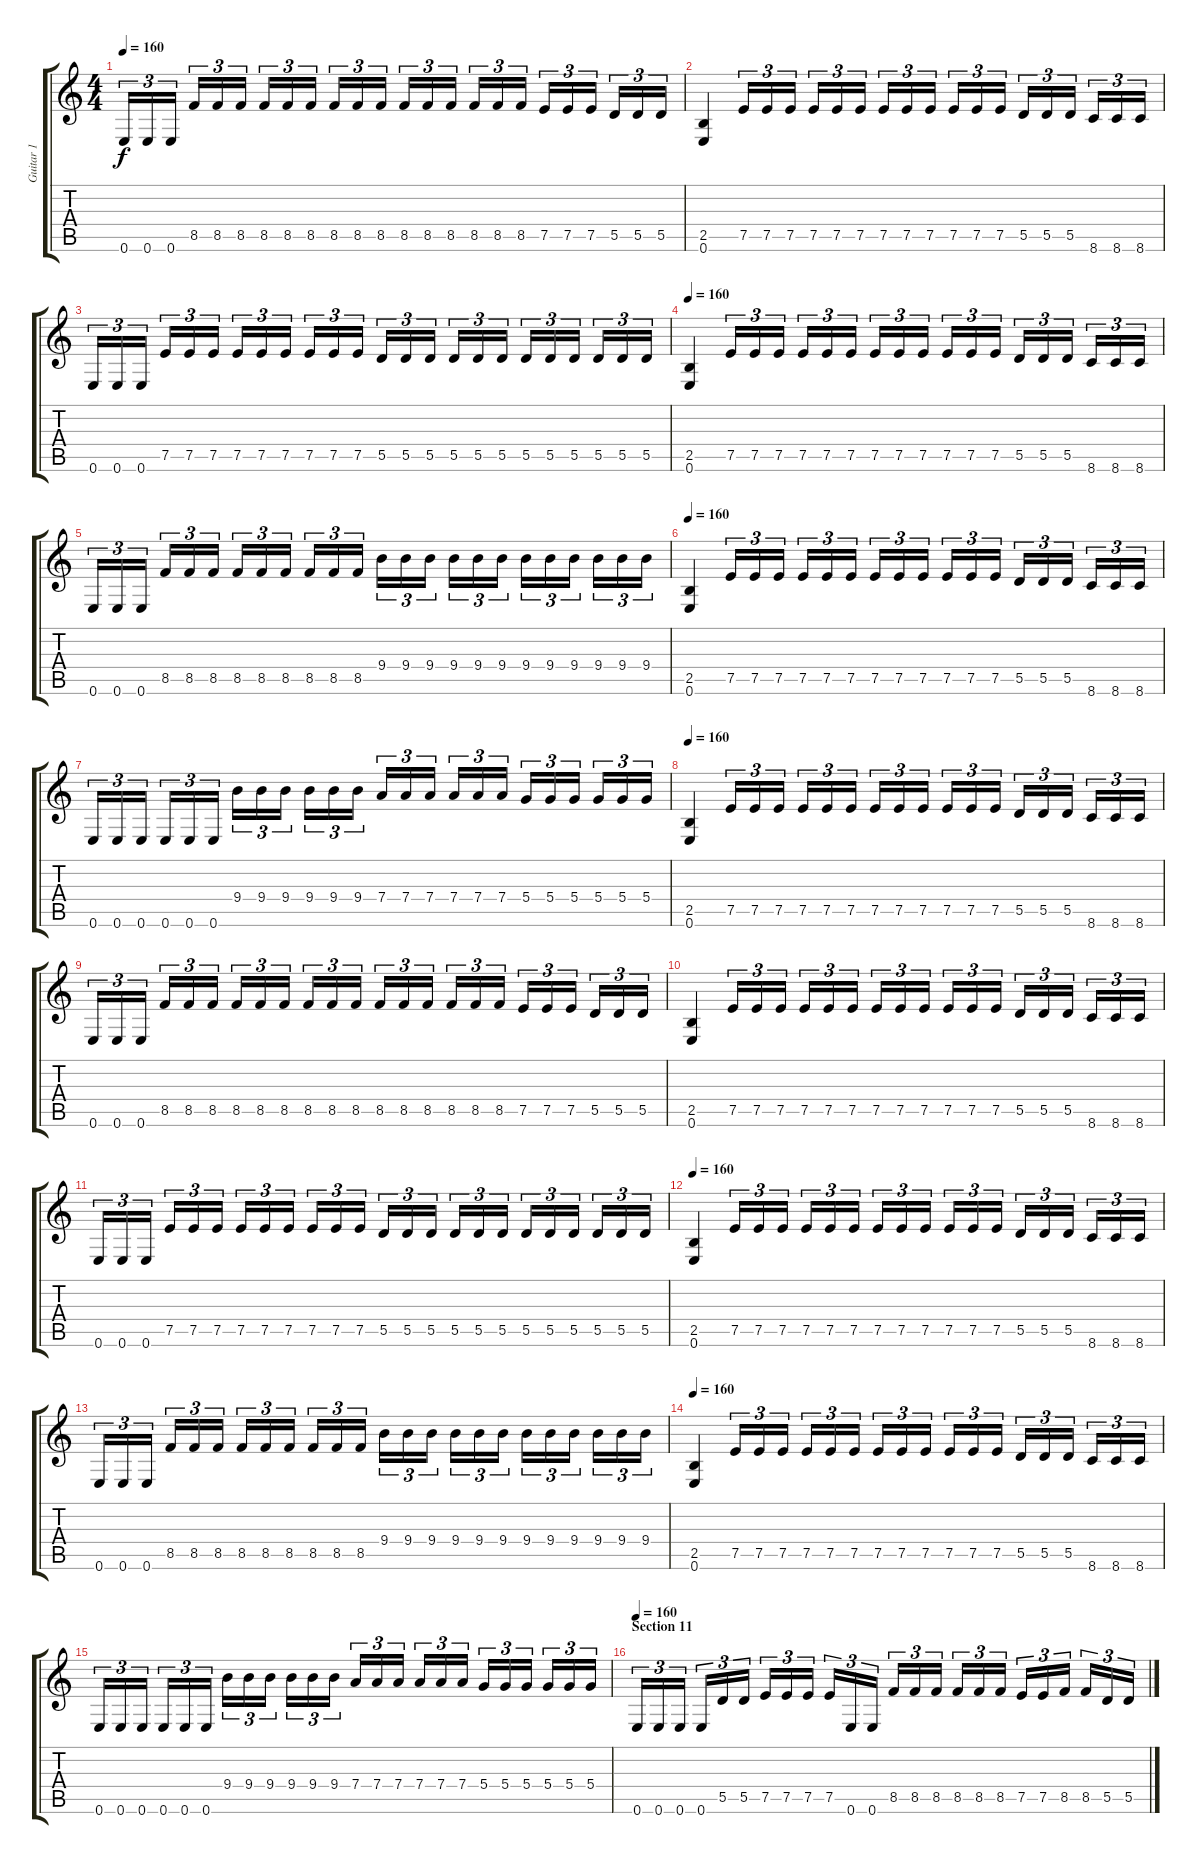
\track ("Guitar 1" "Guitar 1") {instrument distortionguitar}
\staff {score tabs}
\tuning (E4 B3 G3 D3 A2 E2) {hide}
\ts (4 4)
\tempo 160
\clef g2
\ks c
0.6.16{tu (3 2) dy f} 0.6.16{tu (3 2)} 0.6.16{tu (3 2)} 8.5.16{tu (3 2)} 8.5.16{tu (3 2)} 8.5.16{tu (3 2)} 8.5.16{tu (3 2)} 8.5.16{tu (3 2)} 8.5.16{tu (3 2)} 8.5.16{tu (3 2)} 8.5.16{tu (3 2)} 8.5.16{tu (3 2)} 8.5.16{tu (3 2)} 8.5.16{tu (3 2)} 8.5.16{tu (3 2)} 8.5.16{tu (3 2)} 8.5.16{tu (3 2)} 8.5.16{tu (3 2)} 7.5.16{tu (3 2)} 7.5.16{tu (3 2)} 7.5.16{tu (3 2)} 5.5.16{tu (3 2)} 5.5.16{tu (3 2)} 5.5.16{tu (3 2)} |
(2.5 0.6).4 7.5.16{tu (3 2)} 7.5.16{tu (3 2)} 7.5.16{tu (3 2)} 7.5.16{tu (3 2)} 7.5.16{tu (3 2)} 7.5.16{tu (3 2)} 7.5.16{tu (3 2)} 7.5.16{tu (3 2)} 7.5.16{tu (3 2)} 7.5.16{tu (3 2)} 7.5.16{tu (3 2)} 7.5.16{tu (3 2)} 5.5.16{tu (3 2)} 5.5.16{tu (3 2)} 5.5.16{tu (3 2)} 8.6.16{tu (3 2)} 8.6.16{tu (3 2)} 8.6.16{tu (3 2)} |
0.6.16{tu (3 2)} 0.6.16{tu (3 2)} 0.6.16{tu (3 2)} 7.5.16{tu (3 2)} 7.5.16{tu (3 2)} 7.5.16{tu (3 2)} 7.5.16{tu (3 2)} 7.5.16{tu (3 2)} 7.5.16{tu (3 2)} 7.5.16{tu (3 2)} 7.5.16{tu (3 2)} 7.5.16{tu (3 2)} 5.5.16{tu (3 2)} 5.5.16{tu (3 2)} 5.5.16{tu (3 2)} 5.5.16{tu (3 2)} 5.5.16{tu (3 2)} 5.5.16{tu (3 2)} 5.5.16{tu (3 2)} 5.5.16{tu (3 2)} 5.5.16{tu (3 2)} 5.5.16{tu (3 2)} 5.5.16{tu (3 2)} 5.5.16{tu (3 2)} |
\tempo 160
(2.5 0.6).4{volume 13 balance 5 instrument distortionguitar} 7.5.16{tu (3 2)} 7.5.16{tu (3 2)} 7.5.16{tu (3 2)} 7.5.16{tu (3 2)} 7.5.16{tu (3 2)} 7.5.16{tu (3 2)} 7.5.16{tu (3 2)} 7.5.16{tu (3 2)} 7.5.16{tu (3 2)} 7.5.16{tu (3 2)} 7.5.16{tu (3 2)} 7.5.16{tu (3 2)} 5.5.16{tu (3 2)} 5.5.16{tu (3 2)} 5.5.16{tu (3 2)} 8.6.16{tu (3 2)} 8.6.16{tu (3 2)} 8.6.16{tu (3 2)} |
0.6.16{tu (3 2)} 0.6.16{tu (3 2)} 0.6.16{tu (3 2)} 8.5.16{tu (3 2)} 8.5.16{tu (3 2)} 8.5.16{tu (3 2)} 8.5.16{tu (3 2)} 8.5.16{tu (3 2)} 8.5.16{tu (3 2)} 8.5.16{tu (3 2)} 8.5.16{tu (3 2)} 8.5.16{tu (3 2)} 9.4.16{tu (3 2)} 9.4.16{tu (3 2)} 9.4.16{tu (3 2)} 9.4.16{tu (3 2)} 9.4.16{tu (3 2)} 9.4.16{tu (3 2)} 9.4.16{tu (3 2)} 9.4.16{tu (3 2)} 9.4.16{tu (3 2)} 9.4.16{tu (3 2)} 9.4.16{tu (3 2)} 9.4.16{tu (3 2)} |
\tempo 160
(2.5 0.6).4{volume 13 balance 5 instrument distortionguitar} 7.5.16{tu (3 2)} 7.5.16{tu (3 2)} 7.5.16{tu (3 2)} 7.5.16{tu (3 2)} 7.5.16{tu (3 2)} 7.5.16{tu (3 2)} 7.5.16{tu (3 2)} 7.5.16{tu (3 2)} 7.5.16{tu (3 2)} 7.5.16{tu (3 2)} 7.5.16{tu (3 2)} 7.5.16{tu (3 2)} 5.5.16{tu (3 2)} 5.5.16{tu (3 2)} 5.5.16{tu (3 2)} 8.6.16{tu (3 2)} 8.6.16{tu (3 2)} 8.6.16{tu (3 2)} |
0.6.16{tu (3 2)} 0.6.16{tu (3 2)} 0.6.16{tu (3 2)} 0.6.16{tu (3 2)} 0.6.16{tu (3 2)} 0.6.16{tu (3 2)} 9.4.16{tu (3 2)} 9.4.16{tu (3 2)} 9.4.16{tu (3 2)} 9.4.16{tu (3 2)} 9.4.16{tu (3 2)} 9.4.16{tu (3 2)} 7.4.16{tu (3 2)} 7.4.16{tu (3 2)} 7.4.16{tu (3 2)} 7.4.16{tu (3 2)} 7.4.16{tu (3 2)} 7.4.16{tu (3 2)} 5.4.16{tu (3 2)} 5.4.16{tu (3 2)} 5.4.16{tu (3 2)} 5.4.16{tu (3 2)} 5.4.16{tu (3 2)} 5.4.16{tu (3 2)} |
\tempo 160
(2.5 0.6).4{volume 13 balance 5 instrument distortionguitar} 7.5.16{tu (3 2)} 7.5.16{tu (3 2)} 7.5.16{tu (3 2)} 7.5.16{tu (3 2)} 7.5.16{tu (3 2)} 7.5.16{tu (3 2)} 7.5.16{tu (3 2)} 7.5.16{tu (3 2)} 7.5.16{tu (3 2)} 7.5.16{tu (3 2)} 7.5.16{tu (3 2)} 7.5.16{tu (3 2)} 5.5.16{tu (3 2)} 5.5.16{tu (3 2)} 5.5.16{tu (3 2)} 8.6.16{tu (3 2)} 8.6.16{tu (3 2)} 8.6.16{tu (3 2)} |
0.6.16{tu (3 2)} 0.6.16{tu (3 2)} 0.6.16{tu (3 2)} 8.5.16{tu (3 2)} 8.5.16{tu (3 2)} 8.5.16{tu (3 2)} 8.5.16{tu (3 2)} 8.5.16{tu (3 2)} 8.5.16{tu (3 2)} 8.5.16{tu (3 2)} 8.5.16{tu (3 2)} 8.5.16{tu (3 2)} 8.5.16{tu (3 2)} 8.5.16{tu (3 2)} 8.5.16{tu (3 2)} 8.5.16{tu (3 2)} 8.5.16{tu (3 2)} 8.5.16{tu (3 2)} 7.5.16{tu (3 2)} 7.5.16{tu (3 2)} 7.5.16{tu (3 2)} 5.5.16{tu (3 2)} 5.5.16{tu (3 2)} 5.5.16{tu (3 2)} |
(2.5 0.6).4 7.5.16{tu (3 2)} 7.5.16{tu (3 2)} 7.5.16{tu (3 2)} 7.5.16{tu (3 2)} 7.5.16{tu (3 2)} 7.5.16{tu (3 2)} 7.5.16{tu (3 2)} 7.5.16{tu (3 2)} 7.5.16{tu (3 2)} 7.5.16{tu (3 2)} 7.5.16{tu (3 2)} 7.5.16{tu (3 2)} 5.5.16{tu (3 2)} 5.5.16{tu (3 2)} 5.5.16{tu (3 2)} 8.6.16{tu (3 2)} 8.6.16{tu (3 2)} 8.6.16{tu (3 2)} |
0.6.16{tu (3 2)} 0.6.16{tu (3 2)} 0.6.16{tu (3 2)} 7.5.16{tu (3 2)} 7.5.16{tu (3 2)} 7.5.16{tu (3 2)} 7.5.16{tu (3 2)} 7.5.16{tu (3 2)} 7.5.16{tu (3 2)} 7.5.16{tu (3 2)} 7.5.16{tu (3 2)} 7.5.16{tu (3 2)} 5.5.16{tu (3 2)} 5.5.16{tu (3 2)} 5.5.16{tu (3 2)} 5.5.16{tu (3 2)} 5.5.16{tu (3 2)} 5.5.16{tu (3 2)} 5.5.16{tu (3 2)} 5.5.16{tu (3 2)} 5.5.16{tu (3 2)} 5.5.16{tu (3 2)} 5.5.16{tu (3 2)} 5.5.16{tu (3 2)} |
\tempo 160
(2.5 0.6).4{volume 13 balance 5 instrument distortionguitar} 7.5.16{tu (3 2)} 7.5.16{tu (3 2)} 7.5.16{tu (3 2)} 7.5.16{tu (3 2)} 7.5.16{tu (3 2)} 7.5.16{tu (3 2)} 7.5.16{tu (3 2)} 7.5.16{tu (3 2)} 7.5.16{tu (3 2)} 7.5.16{tu (3 2)} 7.5.16{tu (3 2)} 7.5.16{tu (3 2)} 5.5.16{tu (3 2)} 5.5.16{tu (3 2)} 5.5.16{tu (3 2)} 8.6.16{tu (3 2)} 8.6.16{tu (3 2)} 8.6.16{tu (3 2)} |
0.6.16{tu (3 2)} 0.6.16{tu (3 2)} 0.6.16{tu (3 2)} 8.5.16{tu (3 2)} 8.5.16{tu (3 2)} 8.5.16{tu (3 2)} 8.5.16{tu (3 2)} 8.5.16{tu (3 2)} 8.5.16{tu (3 2)} 8.5.16{tu (3 2)} 8.5.16{tu (3 2)} 8.5.16{tu (3 2)} 9.4.16{tu (3 2)} 9.4.16{tu (3 2)} 9.4.16{tu (3 2)} 9.4.16{tu (3 2)} 9.4.16{tu (3 2)} 9.4.16{tu (3 2)} 9.4.16{tu (3 2)} 9.4.16{tu (3 2)} 9.4.16{tu (3 2)} 9.4.16{tu (3 2)} 9.4.16{tu (3 2)} 9.4.16{tu (3 2)} |
\tempo 160
(2.5 0.6).4{volume 13 balance 5 instrument distortionguitar} 7.5.16{tu (3 2)} 7.5.16{tu (3 2)} 7.5.16{tu (3 2)} 7.5.16{tu (3 2)} 7.5.16{tu (3 2)} 7.5.16{tu (3 2)} 7.5.16{tu (3 2)} 7.5.16{tu (3 2)} 7.5.16{tu (3 2)} 7.5.16{tu (3 2)} 7.5.16{tu (3 2)} 7.5.16{tu (3 2)} 5.5.16{tu (3 2)} 5.5.16{tu (3 2)} 5.5.16{tu (3 2)} 8.6.16{tu (3 2)} 8.6.16{tu (3 2)} 8.6.16{tu (3 2)} |
0.6.16{tu (3 2)} 0.6.16{tu (3 2)} 0.6.16{tu (3 2)} 0.6.16{tu (3 2)} 0.6.16{tu (3 2)} 0.6.16{tu (3 2)} 9.4.16{tu (3 2)} 9.4.16{tu (3 2)} 9.4.16{tu (3 2)} 9.4.16{tu (3 2)} 9.4.16{tu (3 2)} 9.4.16{tu (3 2)} 7.4.16{tu (3 2)} 7.4.16{tu (3 2)} 7.4.16{tu (3 2)} 7.4.16{tu (3 2)} 7.4.16{tu (3 2)} 7.4.16{tu (3 2)} 5.4.16{tu (3 2)} 5.4.16{tu (3 2)} 5.4.16{tu (3 2)} 5.4.16{tu (3 2)} 5.4.16{tu (3 2)} 5.4.16{tu (3 2)} |
\section ("" "Section 11")
\tempo 160
0.6.16{tu (3 2) volume 13 balance 0 instrument distortionguitar} 0.6.16{tu (3 2)} 0.6.16{tu (3 2)} 0.6.16{tu (3 2)} 5.5.16{tu (3 2)} 5.5.16{tu (3 2)} 7.5.16{tu (3 2)} 7.5.16{tu (3 2)} 7.5.16{tu (3 2)} 7.5.16{tu (3 2)} 0.6.16{tu (3 2)} 0.6.16{tu (3 2)} 8.5.16{tu (3 2)} 8.5.16{tu (3 2)} 8.5.16{tu (3 2)} 8.5.16{tu (3 2)} 8.5.16{tu (3 2)} 8.5.16{tu (3 2)} 7.5.16{tu (3 2)} 7.5.16{tu (3 2)} 8.5.16{tu (3 2)} 8.5.16{tu (3 2)} 5.5.16{tu (3 2)} 5.5.16{tu (3 2)}
